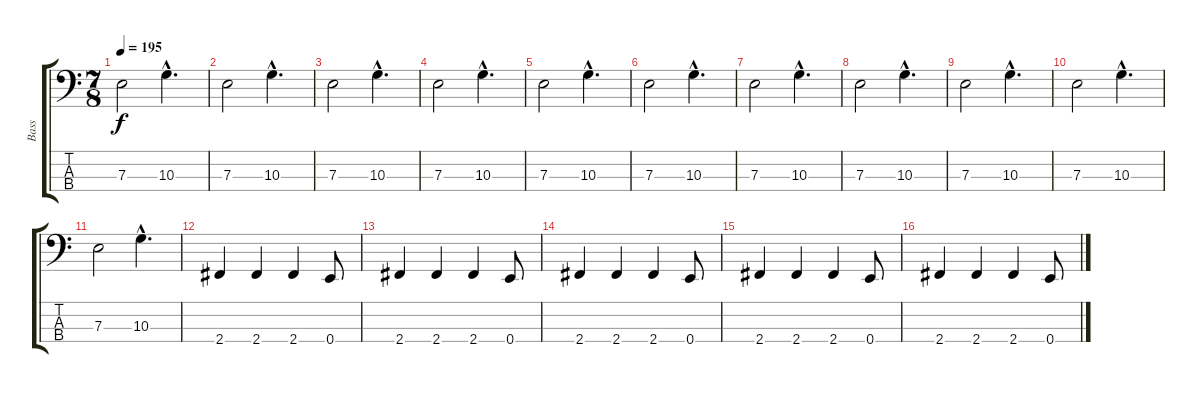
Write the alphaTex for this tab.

\track ("Bass" "Bass") {instrument electricbassfinger}
\staff {score tabs}
\tuning (G2 D2 A1 E1) {hide}
\ts (7 8)
\tempo 195
\clef f4
\ks c
7.3.2{dy f instrument acousticbass} 10.3{hac}.4{d} |
7.3.2{instrument acousticbass} 10.3{hac}.4{d} |
7.3.2{instrument acousticbass} 10.3{hac}.4{d} |
7.3.2{instrument acousticbass} 10.3{hac}.4{d} |
7.3.2{instrument acousticbass} 10.3{hac}.4{d} |
7.3.2{instrument acousticbass} 10.3{hac}.4{d} |
7.3.2{instrument acousticbass} 10.3{hac}.4{d} |
7.3.2{instrument acousticbass} 10.3{hac}.4{d} |
7.3.2{instrument acousticbass} 10.3{hac}.4{d} |
7.3.2{instrument acousticbass} 10.3{hac}.4{d} |
7.3.2{instrument acousticbass} 10.3{hac}.4{d} |
2.4.4{volume 16 instrument electricbassfinger} 2.4.4 2.4.4 0.4.8 |
2.4.4{volume 16 instrument electricbassfinger} 2.4.4 2.4.4 0.4.8 |
2.4.4{volume 16 instrument electricbassfinger} 2.4.4 2.4.4 0.4.8 |
2.4.4{volume 16 instrument electricbassfinger} 2.4.4 2.4.4 0.4.8 |
2.4.4{volume 16 instrument electricbassfinger} 2.4.4 2.4.4 0.4.8
